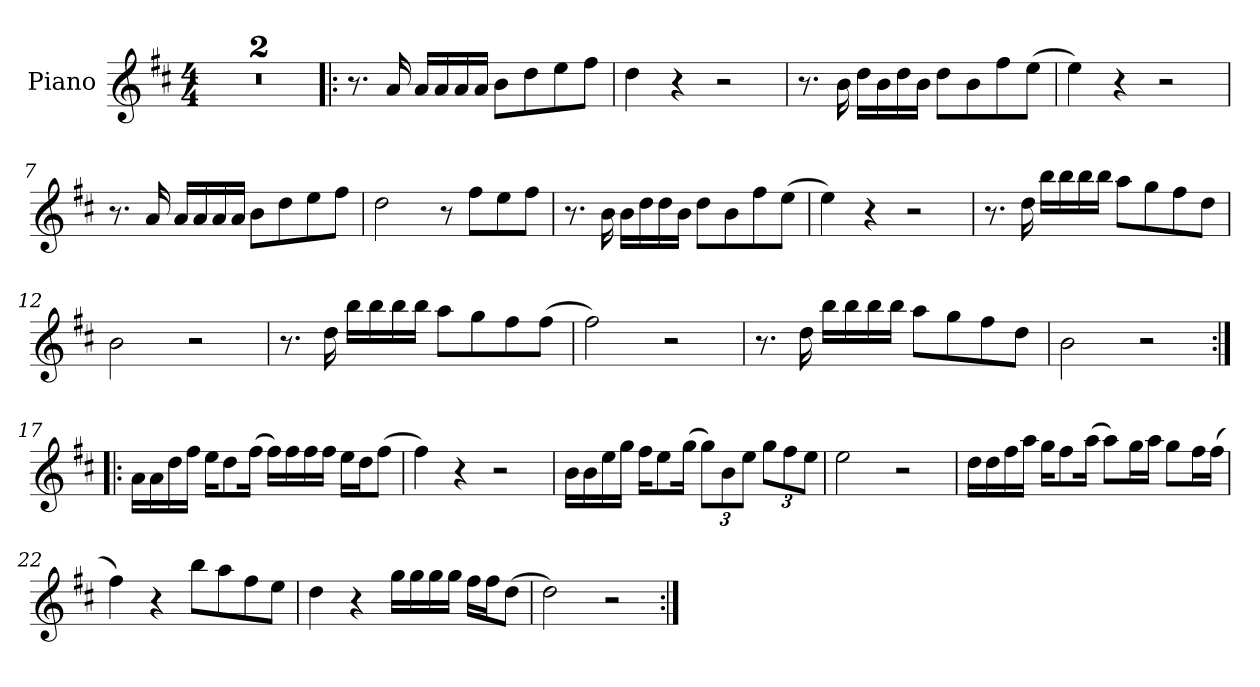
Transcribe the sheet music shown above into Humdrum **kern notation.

**kern
*part1
*staff1
*I"Piano
*I'Pno.
*clefG2
*k[f#c#]
*M4/4
=1
1r
=2
1r
=3!|:
8.r
16a/
16a/LL
16a/
16a/
16a/JJ
8b\L
8dd\
8ee\
8ff#\J
=4
4dd\
4r
2r
!!LO:LB:g=z
=5
8.r
16b\
16dd\LL
16b\
16dd\
16b\JJ
8dd\L
8b\
8ff#\
(>8ee\J
=6
4ee\)
4r
2r
=7
8.r
16a/
16a/LL
16a/
16a/
16a/JJ
8b\L
8dd\
8ee\
8ff#\J
=8
2dd\
8r
8ff#\L
8ee\
8ff#\J
!!LO:LB:g=z
=9
8.r
16b\
16b\LL
16dd\
16dd\
16b\JJ
8dd\L
8b\
8ff#\
(>8ee\J
=10
4ee\)
4r
2r
=11
8.r
16dd\
16bb\LL
16bb\
16bb\
16bb\JJ
8aa\L
8gg\
8ff#\
8dd\J
=12
2b\
2r
!!LO:LB:g=z
=13
8.r
16dd\
16bb\LL
16bb\
16bb\
16bb\JJ
8aa\L
8gg\
8ff#\
(>8ff#\J
=14
2ff#\)
2r
=15
8.r
16dd\
16bb\LL
16bb\
16bb\
16bb\JJ
8aa\L
8gg\
8ff#\
8dd\J
=16
2b\
2r
!!LO:LB:g=z
=17:|!|:
16a\LL
16a\
16dd\
16ff#\JJ
16ee\KL
8dd\
(>16ff#\Jk
16ff#\LL)
16ff#\
16ff#\
16ff#\JJ
16ee\LL
16dd\J
(>8ff#\J
=18
4ff#\)
4r
2r
!!LO:LB:g=z
=19
16b\LL
16b\
16ee\
16gg\JJ
16ff#\KL
8ee\
(>16gg\Jk
*Xbrackettup
12gg\L)
12b\
12ee\J
12gg\L
12ff#\
12ee\J
=20
2ee\
2r
!!LO:LB:g=z
=21
16dd\LL
16dd\
16ff#\
16aa\JJ
16gg\KL
8ff#\
(>16aa\Jk
8aa\L)
16gg\L
16aa\JJ
8gg\L
16ff#\L
(>16ff#\JJ
=22
4ff#\)
4r
8bb\L
8aa\
8ff#\
8ee\J
!!LO:LB:g=z
=23
4dd\
4r
16gg\LL
16gg\
16gg\
16gg\JJ
16ff#\LL
16ff#\J
(>8dd\J
=24
2dd\)
2r
=:|!
*-
